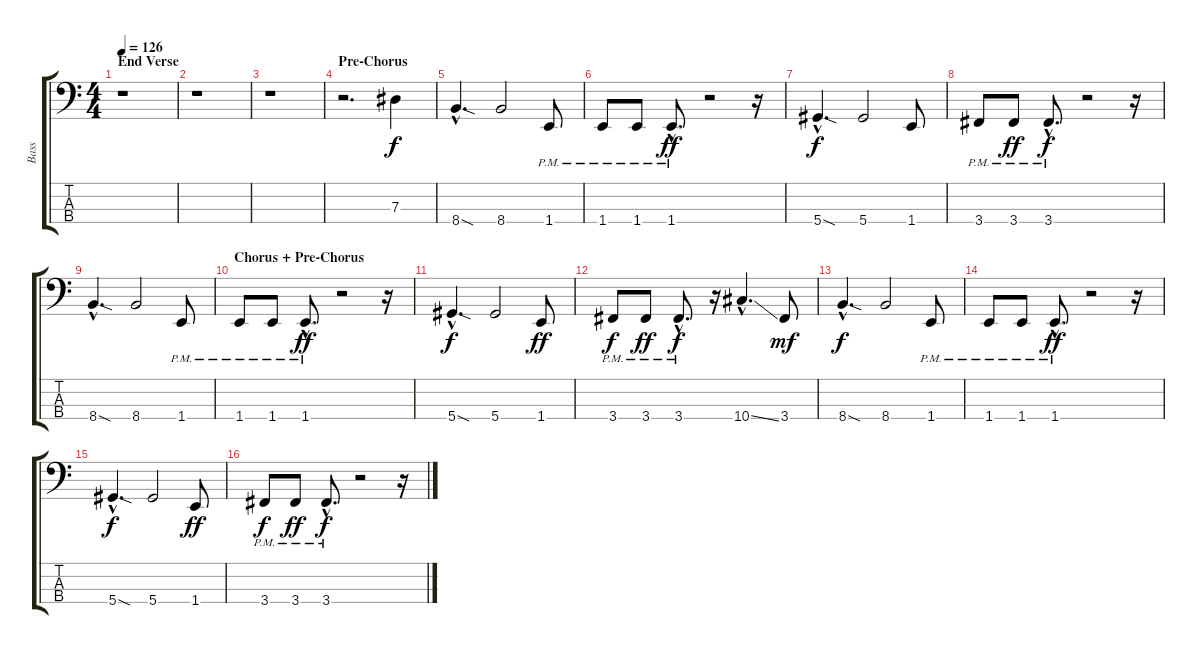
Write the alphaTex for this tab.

\track ("Bass" "Bass") {instrument fretlessbass}
\staff {score tabs}
\tuning (Gb2 Db2 Ab1 Eb1) {hide}
\ts (4 4)
\section ("" "End Verse")
\tempo 126
\clef f4
\ks c
r.1{dy f} |
r.1 |
r.1 |
\section ("" "Pre-Chorus")
r.2{d} 7.3.4 |
8.4{sod hac}.4{d} 8.4.2 1.4{pm}.8 |
1.4{pm}.8 1.4{pm}.8 1.4{hac pm}.8{d dy ff} r.2 r.16 |
5.4{sod hac}.4{d dy f} 5.4.2 1.4.8 |
3.4{pm}.8 3.4{pm}.8{dy ff} 3.4{hac pm}.8{d dy f} r.2 r.16 |
8.4{sod hac}.4{d} 8.4.2 1.4{pm}.8 |
\section ("" "Chorus + Pre-Chorus")
1.4{pm}.8 1.4{pm}.8 1.4{hac pm}.8{d dy ff} r.2 r.16 |
5.4{sod hac}.4{d dy f} 5.4.2 1.4.8{dy ff} |
3.4{pm}.8{dy f} 3.4{pm}.8{dy ff} 3.4{hac pm}.8{d dy f} r.16 10.4{ss hac}.4{d} 3.4.8{dy mf} |
8.4{sod hac}.4{d dy f} 8.4.2 1.4{pm}.8 |
1.4{pm}.8 1.4{pm}.8 1.4{hac pm}.8{d dy ff} r.2 r.16 |
5.4{sod hac}.4{d dy f} 5.4.2 1.4.8{dy ff} |
3.4{pm}.8{dy f} 3.4{pm}.8{dy ff} 3.4{hac pm}.8{d dy f} r.2 r.16
